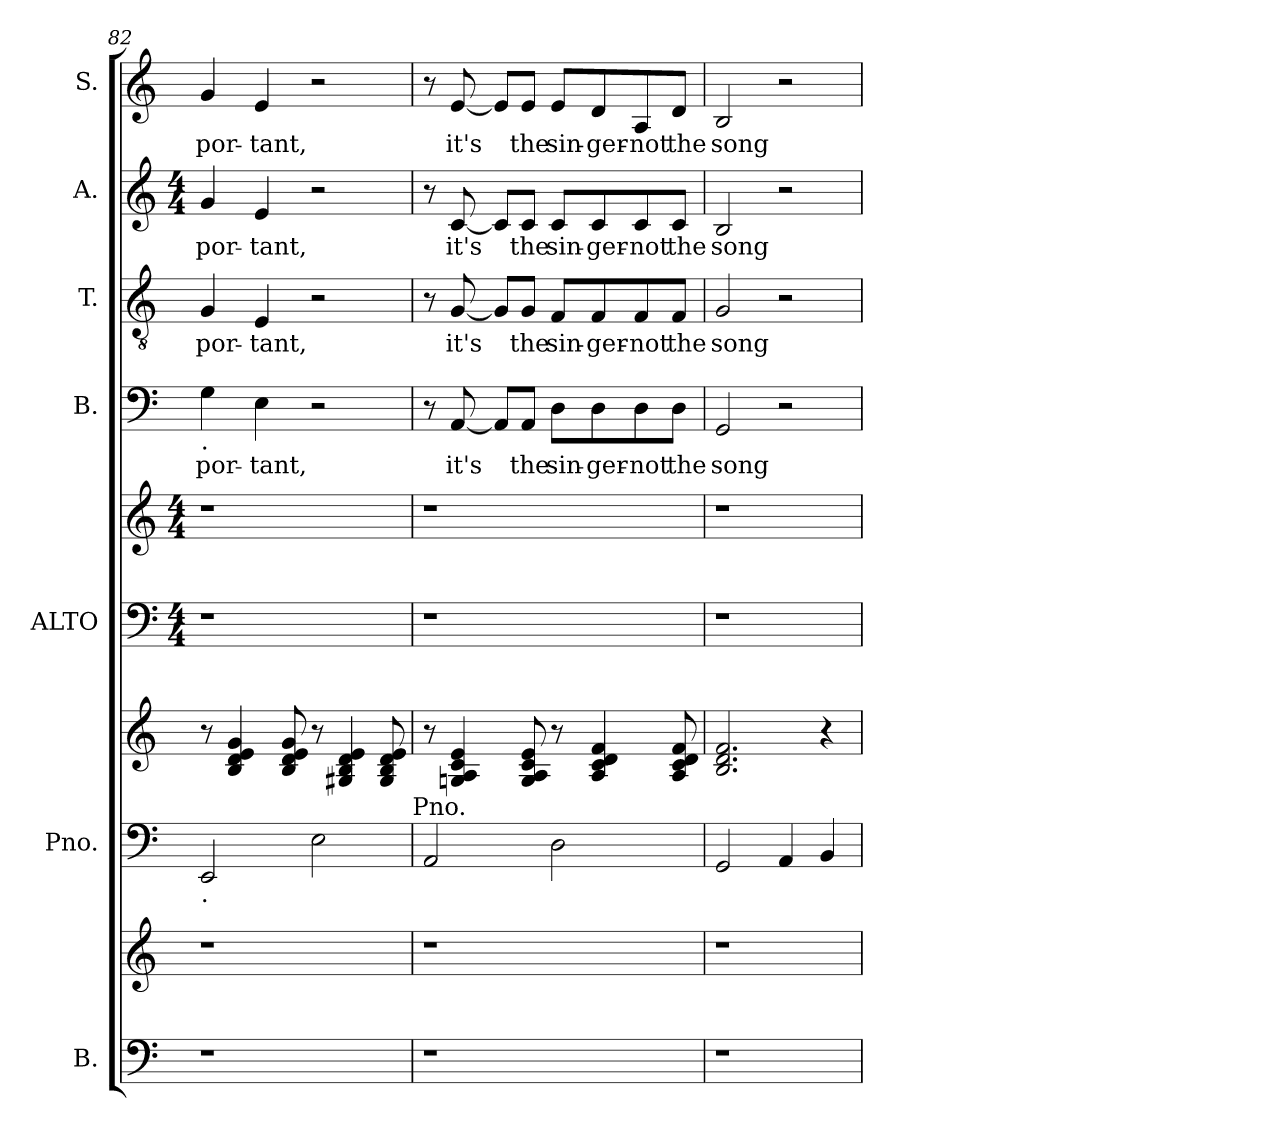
**kern	**kern	**kern	**kern	**kern	**kern	**kern	**text	**kern	**text	**kern	**text	**kern	**text
*part7	*part7	*part6	*part6	*part5	*part5	*part4	*part4	*part3	*part3	*part2	*part2	*part1	*part1
*staff10	*staff9	*staff8	*staff7	*staff6	*staff5	*staff4	*staff4	*staff3	*staff3	*staff2	*staff2	*staff1	*staff1
*I"B.	*	*I"Pno.	*	*I"ALTO	*	*I"B.	*	*I"T.	*	*I"A.	*	*I"S.	*
*	*	*	*	*	*	*I'B.	*	*I'T.	*	*I'A.	*	*I'S.	*
!!LO:PB:g=z
*clefF4	*clefG2	*clefF4	*clefG2	*clefF4	*clefG2	*clefF4	*	*clefGv2	*	*clefG2	*	*clefG2	*
*	*	*	*	*M4/4	*M4/4	*	*	*	*	*M4/4	*	*	*
=82	=82	=82	=82	=82	=82	=82	=82	=82	=82	=82	=82	=82	=82
*	*	*^	*^	*	*	*	*	*	*	*	*	*	*
!	!	!	!	!	!	!	!	!LO:TX:b:t=.	!	!	!	!	!	!	!
!	!	!LO:TX:b:t=.	!	!	!	!	!	!	!	!	!	!	!	!	!
!	!	!	!	!	!	!	!	!	!LO:LY:b:cj	!	!LO:LY:b:cj	!	!LO:LY:b:cj	!	!LO:LY:b:cj
1r	1r	2EE/	2ryy	8ryy	8r	1r	1r	4G\	por-	4G/	por-	4g/	por-	4g/	por-
.	.	.	.	4g/ 4B/ 4d/ 4e/	2..ryy	.	.	.	.	.	.	.	.	.	.
!	!	!	!	!	!	!	!	!	!LO:LY:b:cj	!	!LO:LY:b:cj	!	!LO:LY:b:cj	!	!LO:LY:b:cj
.	.	.	.	.	.	.	.	4E\	-tant,	4E/	-tant,	4e/	-tant,	4e/	-tant,
.	.	.	.	8g/ 8B/ 8d/ 8e/	.	.	.	.	.	.	.	.	.	.	.
.	.	2ryy	2E\	8r	.	.	.	2r	.	2r	.	2r	.	2r	.
.	.	.	.	4B/ 4G#X/ 4d/ 4e/	.	.	.	.	.	.	.	.	.	.	.
.	.	.	.	8B/ 8d/ 8G#/ 8e/	.	.	.	.	.	.	.	.	.	.	.
!	!	!	!	!LO:TX:b:t=Pno.	!	!	!	!	!	!	!	!	!	!	!
=83	=83	=83	=83	=83	=83	=83	=83	=83	=83	=83	=83	=83	=83	=83	=83
1r	1r	2AA/	2ryy	8ryy	8r	1r	1r	8r	.	8r	.	8r	.	8r	.
!	!	!	!	!	!	!	!	!	!LO:LY:b:cj	!	!LO:LY:b:cj	!	!LO:LY:b:cj	!	!LO:LY:b:cj
.	.	.	.	4Gn/ 4e/ 4c/ 4A/	2..ryy	.	.	[<8AA/	it's	[<8G/	it's	[<8c/	it's	[<8e/	it's
.	.	.	.	.	.	.	.	8AA/L]	.	8G/L]	.	8c/L]	.	8e/L]	.
!	!	!	!	!	!	!	!	!	!LO:LY:b:cj	!	!LO:LY:b:cj	!	!LO:LY:b:cj	!	!LO:LY:b:cj
.	.	.	.	8G/ 8e/ 8c/ 8A/	.	.	.	8AA/J	the	8G/J	the	8c/J	the	8e/J	the
!	!	!	!	!	!	!	!	!	!LO:LY:b:cj	!	!LO:LY:b:cj	!	!LO:LY:b:cj	!	!LO:LY:b:cj
.	.	2ryy	2D\	8r	.	.	.	8D\L	sin-	8F/L	sin-	8c/L	sin-	8e/L	sin-
!	!	!	!	!	!	!	!	!	!LO:LY:b:rj	!	!LO:LY:b:rj	!	!LO:LY:b:rj	!	!LO:LY:b:rj
.	.	.	.	4A/ 4c/ 4f/ 4d/	.	.	.	8D\	-ger-	8F/	-ger-	8c/	-ger-	8d/	-ger-
!	!	!	!	!	!	!	!	!	!LO:LY:b:cj	!	!LO:LY:b:cj	!	!LO:LY:b:cj	!	!LO:LY:b:cj
.	.	.	.	.	.	.	.	8D\	-not	8F/	-not	8c/	-not	8A/	-not
!	!	!	!	!	!	!	!	!	!LO:LY:b:cj	!	!LO:LY:b:cj	!	!LO:LY:b:cj	!	!LO:LY:b:cj
.	.	.	.	8c/ 8A/ 8f/ 8d/	.	.	.	8D\J	the	8F/J	the	8c/J	the	8d/J	the
*	*	*	*	*v	*v	*	*	*	*	*	*	*	*	*	*
=84	=84	=84	=84	=84	=84	=84	=84	=84	=84	=84	=84	=84	=84	=84
!	!	!	!	!	!	!	!	!LO:LY:b:cj	!	!LO:LY:b:cj	!	!LO:LY:b:cj	!	!LO:LY:b:cj
1r	1r	2ryy	2GG/	2.d/ 2.B/ 2.f/	1r	1r	2GG/	song	2G/	song	2B/	song	2B/	song
.	.	4AA/	4ryy	.	.	.	2r	.	2r	.	2r	.	2r	.
.	.	4ryy	4BB/	4r	.	.	.	.	.	.	.	.	.	.
*	*	*v	*v	*	*	*	*	*	*	*	*	*	*	*
=	=	=	=	=	=	=	=	=	=	=	=	=	=
*-	*-	*-	*-	*-	*-	*-	*-	*-	*-	*-	*-	*-	*-
